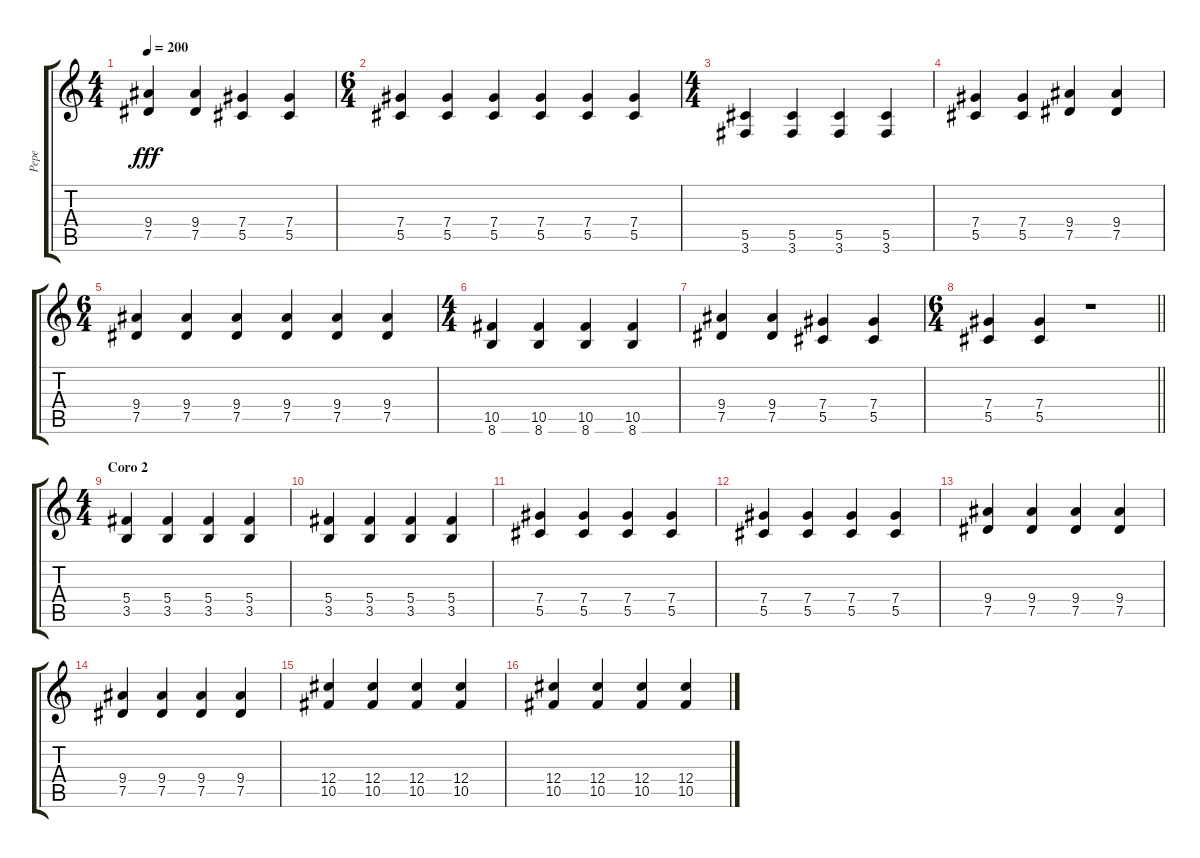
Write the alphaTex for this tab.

\track ("Pepe" "Pepe") {instrument distortionguitar}
\staff {score tabs}
\tuning (Eb4 Bb3 Gb3 Db3 Ab2 Eb2) {hide}
\ts (4 4)
\tempo 200
\clef g2
\ks c
(9.4 7.5).4{dy fff} (9.4 7.5).4 (7.4 5.5).4 (7.4 5.5).4 |
\ts (6 4)
(7.4 5.5).4 (7.4 5.5).4 (7.4 5.5).4 (7.4 5.5).4 (7.4 5.5).4 (7.4 5.5).4 |
\ts (4 4)
(5.5 3.6).4 (5.5 3.6).4 (5.5 3.6).4 (5.5 3.6).4 |
(7.4 5.5).4 (7.4 5.5).4 (9.4 7.5).4 (9.4 7.5).4 |
\ts (6 4)
(9.4 7.5).4 (9.4 7.5).4 (9.4 7.5).4 (9.4 7.5).4 (9.4 7.5).4 (9.4 7.5).4 |
\ts (4 4)
(10.5 8.6).4 (10.5 8.6).4 (10.5 8.6).4 (10.5 8.6).4 |
(9.4 7.5).4 (9.4 7.5).4 (7.4 5.5).4 (7.4 5.5).4 |
\ts (6 4)
\barLineRight lightlight
(7.4 5.5).4 (7.4 5.5).4 r.1 |
\ts (4 4)
\section ("" "Coro 2")
(5.4 3.5).4 (5.4 3.5).4 (5.4 3.5).4 (5.4 3.5).4 |
(5.4 3.5).4 (5.4 3.5).4 (5.4 3.5).4 (5.4 3.5).4 |
(7.4 5.5).4 (7.4 5.5).4 (7.4 5.5).4 (7.4 5.5).4 |
(7.4 5.5).4 (7.4 5.5).4 (7.4 5.5).4 (7.4 5.5).4 |
(9.4 7.5).4 (9.4 7.5).4 (9.4 7.5).4 (9.4 7.5).4 |
(9.4 7.5).4 (9.4 7.5).4 (9.4 7.5).4 (9.4 7.5).4 |
(12.4 10.5).4 (12.4 10.5).4 (12.4 10.5).4 (12.4 10.5).4 |
(12.4 10.5).4 (12.4 10.5).4 (12.4 10.5).4 (12.4 10.5).4
